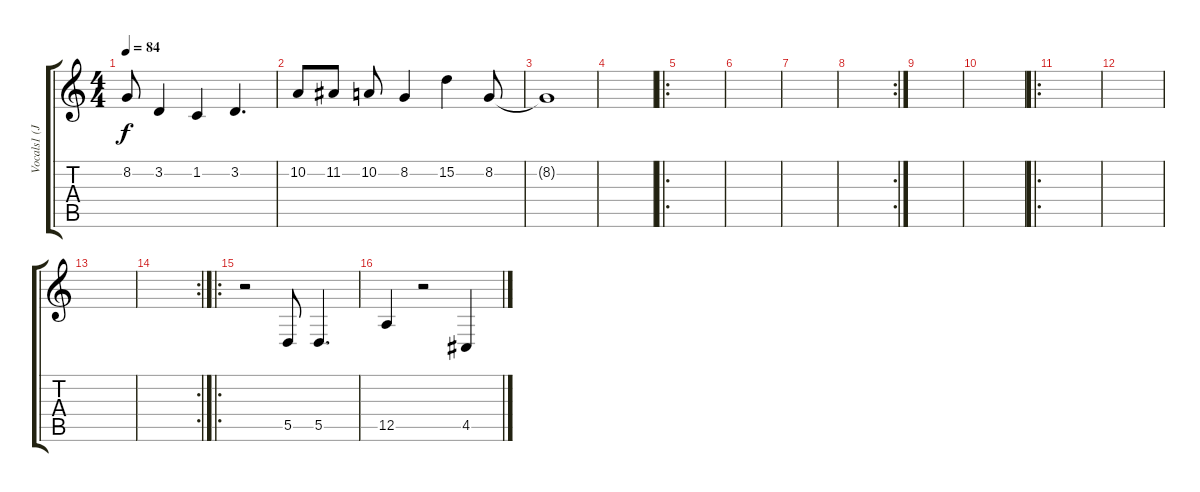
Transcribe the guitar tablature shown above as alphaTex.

\track ("Vocals1 (Jonas)" "Vocals1 (J") {instrument synthbrass1}
\staff {score tabs}
\tuning (E4 B3 G3 D3 A2 E2) {hide}
\ts (4 4)
\tempo 84
\clef g2
\ks c
8.2{t}.8{dy f} 3.2.4 1.2.4 3.2.4{d} |
10.2.8 11.2.8 10.2.8 8.2.4 15.2.4 8.2.8 |
8.2{t}.1 |
|
\ro
|
|
|
\rc 2
|
|
|
\ro
|
|
|
\rc 2
|
\ro
r.2 5.5.8 5.5.4{d} |
12.5.4 r.2 4.5.4
